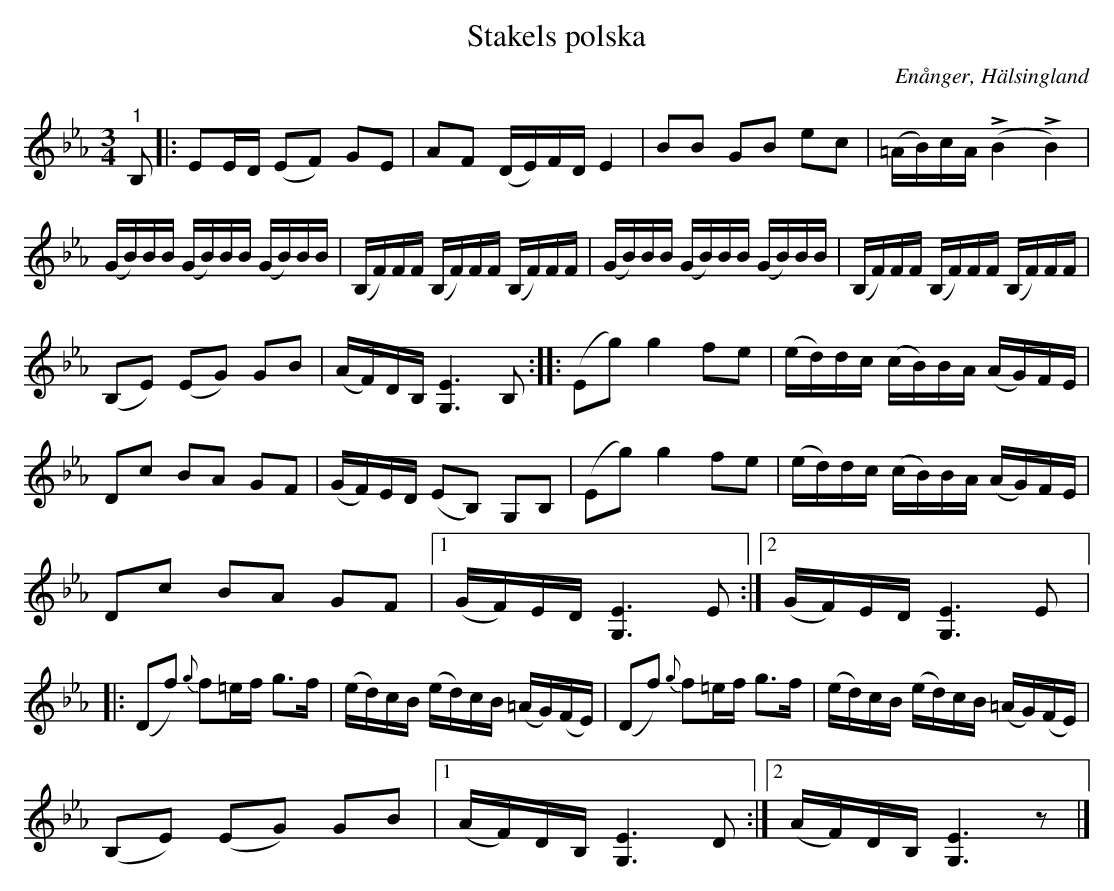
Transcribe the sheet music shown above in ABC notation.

X:1
T:Stakels polska
O:Enånger, Hälsingland
L:1/16
M:3/4
K:Eb
V:1
"^1" B,2 |: E2ED (E2F2) G2E2 | A2F2 (DE)FD E4 | B2B2 G2B2 e2c2 | (=AB)cA (!>!B4 !>!B4) |
(GB)BB (GB)BB (GB)BB | (B,F)FF (B,F)FF (B,F)FF | (GB)BB (GB)BB (GB)BB | (B,F)FF (B,F)FF (B,F)FF |
(B,2E2) (E2G2) G2B2 | (AF)DB, [G,E]6 B,2 :: (E2g2) g4 f2e2 | (ed)dc (cB)BA (AG)FE |
D2c2 B2A2 G2F2 | (GF)ED (E2B,2) G,2B,2 | (E2g2) g4 f2e2 | (ed)dc (cB)BA (AG)FE |
 D2c2 B2A2 G2F2 |1 (GF)ED [G,E]6 E2 :|2 (GF)ED [G,E]6 E2 |:
(D2f2){g} f2=ef g2>f2 | (ed)cB (ed)cB (=AG)(FE) | (D2f2){g} f2=ef g2>f2 | (ed)cB (ed)cB (=AG)(FE) |
(B,2E2) (E2G2) G2B2 |1 (AF)DB, [G,E]6 D2 :|2 (AF)DB, [G,E]6 z2 |]
